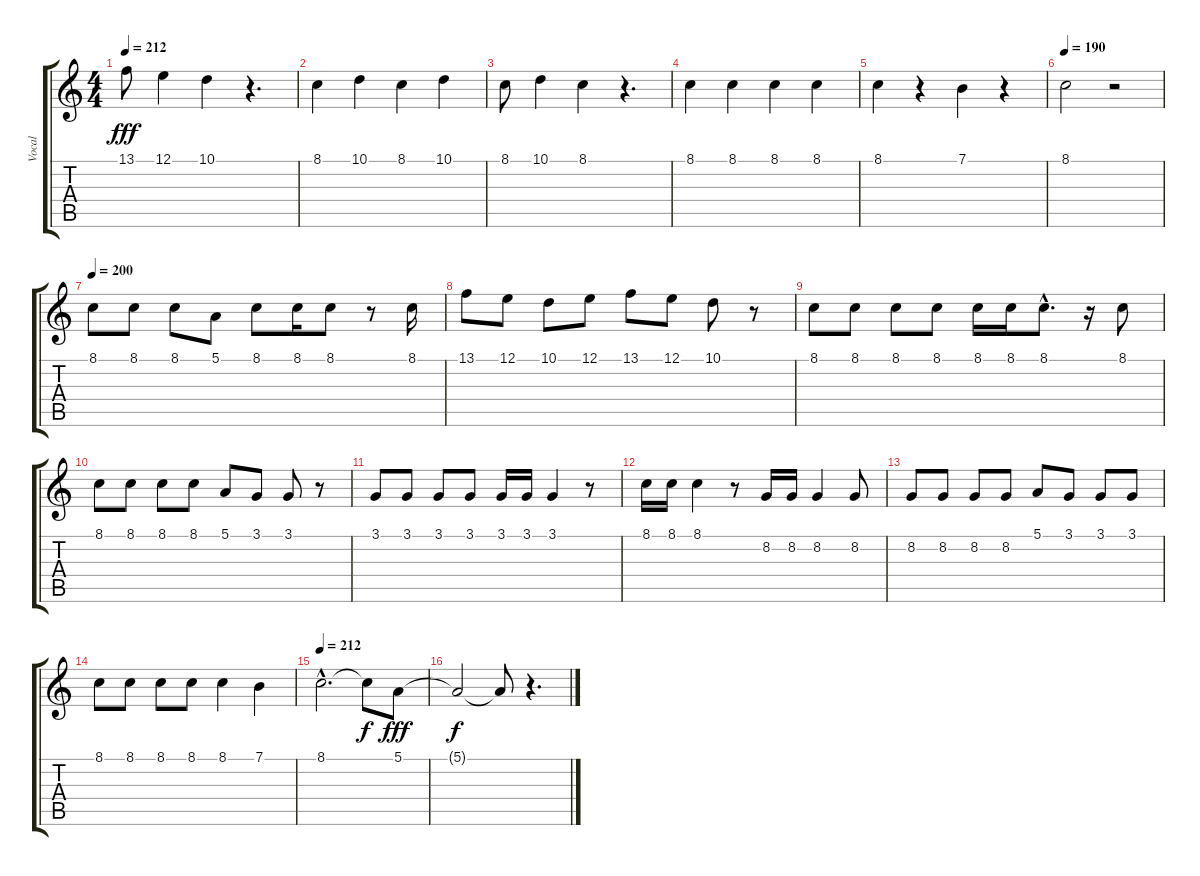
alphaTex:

\track ("Vocal" "Vocal") {instrument lead6voice}
\staff {score tabs}
\tuning (E4 B3 G3 D3 A2 E2) {hide}
\ts (4 4)
\tempo 212
\clef g2
\ks c
13.1.8{dy fff} 12.1.4 10.1.4 r.4{d} |
8.1.4 10.1.4 8.1.4 10.1.4 |
8.1.8 10.1.4 8.1.4 r.4{d} |
8.1.4 8.1.4 8.1.4 8.1.4 |
8.1.4 r.4 7.1.4 r.4 |
\tempo 190
8.1.2 r.2 |
\tempo 200
8.1.8 8.1.8 8.1.8 5.1.8 8.1.8 8.1.16 8.1.8 r.8 8.1.16 |
13.1.8 12.1.8 10.1.8 12.1.8 13.1.8 12.1.8 10.1.8 r.8 |
8.1.8 8.1.8 8.1.8 8.1.8 8.1.16 8.1.16 8.1{hac}.8{d} r.16 8.1.8 |
8.1.8 8.1.8 8.1.8 8.1.8 5.1.8 3.1.8 3.1.8 r.8 |
3.1.8 3.1.8 3.1.8 3.1.8 3.1.16 3.1.16 3.1.4 r.8 |
8.1.16 8.1.16 8.1.4 r.8 8.2.16 8.2.16 8.2.4 8.2.8 |
8.2.8 8.2.8 8.2.8 8.2.8 5.1.8 3.1.8 3.1.8 3.1.8 |
8.1.8 8.1.8 8.1.8 8.1.8 8.1.4 7.1.4 |
\tempo 212
8.1{hac}.2{d} 8.1{t}.8{dy f} 5.1.8{dy fff} |
5.1{t}.2{dy f} 5.1{t}.8 r.4{d}
